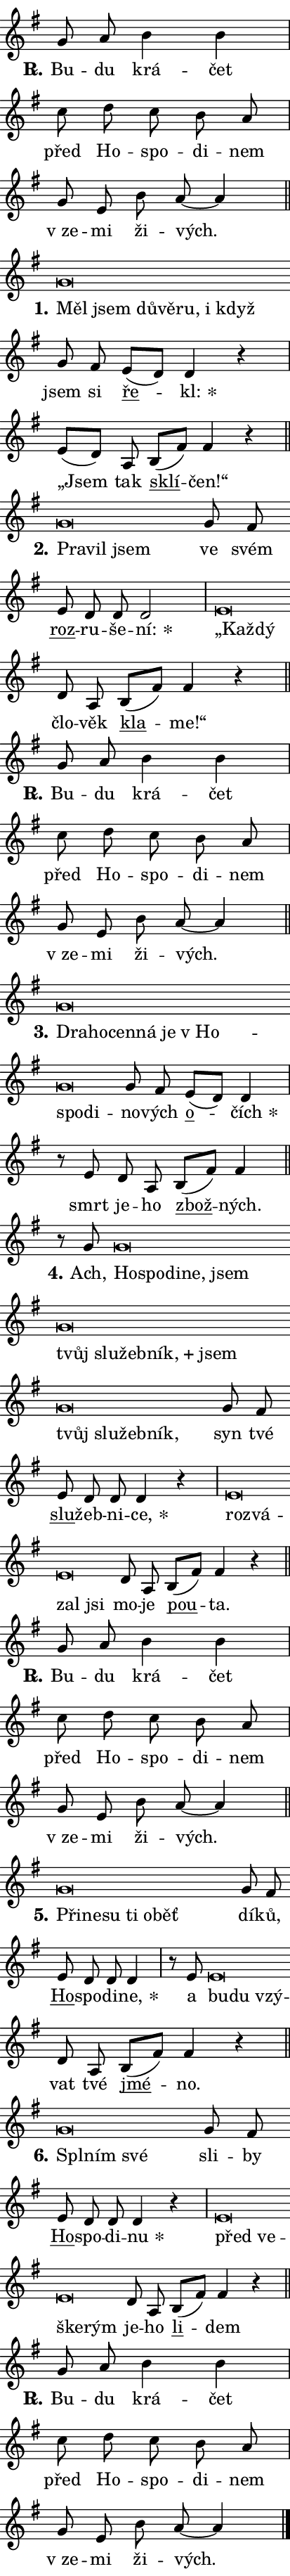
\version "2.24.0"
\header { tagline = "" }
\paper {
  indent = 0\cm
  top-margin = 0\cm
  right-margin = 0\cm
  bottom-margin = 0\cm
  left-margin = 0\cm
  paper-width = 7\cm
  page-breaking = #ly:one-page-breaking
  system-system-spacing.basic-distance = #11
  score-system-spacing.basic-distance = #11
  ragged-last = ##f
}


%% Author: Thomas Morley
%% https://lists.gnu.org/archive/html/lilypond-user/2020-05/msg00002.html
#(define (line-position grob)
"Returns position of @var[grob} in current system:
   @code{'start}, if at first time-step
   @code{'end}, if at last time-step
   @code{'middle} otherwise
"
  (let* ((col (ly:item-get-column grob))
         (ln (ly:grob-object col 'left-neighbor))
         (rn (ly:grob-object col 'right-neighbor))
         (col-to-check-left (if (ly:grob? ln) ln col))
         (col-to-check-right (if (ly:grob? rn) rn col))
         (break-dir-left
           (and
             (ly:grob-property col-to-check-left 'non-musical #f)
             (ly:item-break-dir col-to-check-left)))
         (break-dir-right
           (and
             (ly:grob-property col-to-check-right 'non-musical #f)
             (ly:item-break-dir col-to-check-right))))
        (cond ((eqv? 1 break-dir-left) 'start)
              ((eqv? -1 break-dir-right) 'end)
              (else 'middle))))

#(define (tranparent-at-line-position vctor)
  (lambda (grob)
  "Relying on @code{line-position} select the relevant enry from @var{vctor}.
Used to determine transparency,"
    (case (line-position grob)
      ((end) (not (vector-ref vctor 0)))
      ((middle) (not (vector-ref vctor 1)))
      ((start) (not (vector-ref vctor 2))))))

noteHeadBreakVisibility =
#(define-music-function (break-visibility)(vector?)
"Makes @code{NoteHead}s transparent relying on @var{break-visibility}"
#{
  \override NoteHead.transparent =
    #(tranparent-at-line-position break-visibility)
#})

#(define delete-ledgers-for-transparent-note-heads
  (lambda (grob)
    "Reads whether a @code{NoteHead} is transparent.
If so this @code{NoteHead} is removed from @code{'note-heads} from
@var{grob}, which is supposed to be @code{LedgerLineSpanner}.
As a result ledgers are not printed for this @code{NoteHead}"
    (let* ((nhds-array (ly:grob-object grob 'note-heads))
           (nhds-list
             (if (ly:grob-array? nhds-array)
                 (ly:grob-array->list nhds-array)
                 '()))
           ;; Relies on the transparent-property being done before
           ;; Staff.LedgerLineSpanner.after-line-breaking is executed.
           ;; This is fragile ...
           (to-keep
             (remove
               (lambda (nhd)
                 (ly:grob-property nhd 'transparent #f))
               nhds-list)))
      ;; TODO find a better method to iterate over grob-arrays, similiar
      ;; to filter/remove etc for lists
      ;; For now rebuilt from scratch
      (set! (ly:grob-object grob 'note-heads)  '())
      (for-each
        (lambda (nhd)
          (ly:pointer-group-interface::add-grob grob 'note-heads nhd))
        to-keep))))

hideNotes = {
  \noteHeadBreakVisibility #begin-of-line-visible
}
unHideNotes = {
  \noteHeadBreakVisibility #all-visible
}

% work-around for resetting accidentals
% https://lilypond.org/doc/v2.23/Documentation/notation/displaying-rhythms#unmetered-music
cadenzaMeasure = {
  \cadenzaOff
  \partial 1024 s1024
  \cadenzaOn
}

#(define-markup-command (accent layout props text) (markup?)
  "Underline accented syllable"
  (interpret-markup layout props
    #{\markup \override #'(offset . 4.3) \underline { #text }#}))

responsum = \markup \concat {
  "R" \hspace #-1.05 \path #0.1 #'((moveto 0 0.07) (lineto 0.9 0.8)) \hspace #0.05 "."
}

\layout {
    \context {
        \Staff
        \remove "Time_signature_engraver"
        \override LedgerLineSpanner.after-line-breaking = #delete-ledgers-for-transparent-note-heads
    }
    \context {
        \Voice {
            \override NoteHead.output-attributes = #'((class . "notehead"))
            \override Hairpin.height = #0.55
        }
    }
    \context {
        \Lyrics {
            \override StanzaNumber.output-attributes = #'((class . "stanzanumber"))
            \override LyricSpace.minimum-distance = #0.9
            \override LyricText.font-name = #"TeX Gyre Schola"
            \override LyricText.font-size = 1
            \override StanzaNumber.font-name = #"TeX Gyre Schola Bold"
            \override StanzaNumber.font-size = 1
        }
    }
}

% magnetic-lyrics.ily
%
%   written by
%     Jean Abou Samra <jean@abou-samra.fr>
%     Werner Lemberg <wl@gnu.org>
%
%   adapted by
%     Jiri Hon <jiri.hon@gmail.com>
%
% Version 2022-Apr-15

% https://www.mail-archive.com/lilypond-user@gnu.org/msg149350.html

#(define (Left_hyphen_pointer_engraver context)
   "Collect syllable-hyphen-syllable occurrences in lyrics and store
them in properties.  This engraver only looks to the left.  For
example, if the lyrics input is @code{foo -- bar}, it does the
following.

@itemize @bullet
@item
Set the @code{text} property of the @code{LyricHyphen} grob between
@q{foo} and @q{bar} to @code{foo}.

@item
Set the @code{left-hyphen} property of the @code{LyricText} grob with
text @q{foo} to the @code{LyricHyphen} grob between @q{foo} and
@q{bar}.
@end itemize

Use this auxiliary engraver in combination with the
@code{lyric-@/text::@/apply-@/magnetic-@/offset!} hook."
   (let ((hyphen #f)
         (text #f))
     (make-engraver
      (acknowledgers
       ((lyric-syllable-interface engraver grob source-engraver)
        (set! text grob)))
      (end-acknowledgers
       ((lyric-hyphen-interface engraver grob source-engraver)
        ;(when (not (grob::has-interface grob 'lyric-space-interface))
          (set! hyphen grob)));)
      ((stop-translation-timestep engraver)
       (when (and text hyphen)
         (ly:grob-set-object! text 'left-hyphen hyphen))
       (set! text #f)
       (set! hyphen #f)))))

#(define (lyric-text::apply-magnetic-offset! grob)
   "If the space between two syllables is less than the value in
property @code{LyricText@/.details@/.squash-threshold}, move the right
syllable to the left so that it gets concatenated with the left
syllable.

Use this function as a hook for
@code{LyricText@/.after-@/line-@/breaking} if the
@code{Left_@/hyphen_@/pointer_@/engraver} is active."
   (let ((hyphen (ly:grob-object grob 'left-hyphen #f)))
     (when hyphen
       (let ((left-text (ly:spanner-bound hyphen LEFT)))
         (when (grob::has-interface left-text 'lyric-syllable-interface)
           (let* ((common (ly:grob-common-refpoint grob left-text X))
                  (this-x-ext (ly:grob-extent grob common X))
                  (left-x-ext
                   (begin
                     ;; Trigger magnetism for left-text.
                     (ly:grob-property left-text 'after-line-breaking)
                     (ly:grob-extent left-text common X)))
                  ;; `delta` is the gap width between two syllables.
                  (delta (- (interval-start this-x-ext)
                            (interval-end left-x-ext)))
                  (details (ly:grob-property grob 'details))
                  (threshold (assoc-get 'squash-threshold details 0.2)))
             (when (< delta threshold)
               (let* (;; We have to manipulate the input text so that
                      ;; ligatures crossing syllable boundaries are not
                      ;; disabled.  For languages based on the Latin
                      ;; script this is essentially a beautification.
                      ;; However, for non-Western scripts it can be a
                      ;; necessity.
                      (lt (ly:grob-property left-text 'text))
                      (rt (ly:grob-property grob 'text))
                      (is-space (grob::has-interface hyphen 'lyric-space-interface))
                      (space (if is-space " " ""))
                      (space-markup (grob-interpret-markup grob " "))
                      (space-size (interval-length (ly:stencil-extent space-markup X)))
                      (extra-delta (if is-space space-size 0))
                      ;; Append new syllable.
                      (ltrt-space (if (and (string? lt) (string? rt))
                                (string-append lt space rt)
                                (make-concat-markup (list lt space rt))))
                      ;; Right-align `ltrt` to the right side.
                      (ltrt-space-markup (grob-interpret-markup
                               grob
                               (make-translate-markup
                                (cons (interval-length this-x-ext) 0)
                                (make-right-align-markup ltrt-space)))))
                 (begin
                   ;; Don't print `left-text`.
                   (ly:grob-set-property! left-text 'stencil #f)
                   ;; Set text and stencil (which holds all collected
                   ;; syllables so far) and shift it to the left.
                   (ly:grob-set-property! grob 'text ltrt-space)
                   (ly:grob-set-property! grob 'stencil ltrt-space-markup)
                   (ly:grob-translate-axis! grob (- (- delta extra-delta)) X))))))))))


#(define (lyric-hyphen::displace-bounds-first grob)
   ;; Make very sure this callback isn't triggered too early.
   (let ((left (ly:spanner-bound grob LEFT))
         (right (ly:spanner-bound grob RIGHT)))
     (ly:grob-property left 'after-line-breaking)
     (ly:grob-property right 'after-line-breaking)
     (ly:lyric-hyphen::print grob)))

squashThreshold = #0.4

\layout {
  \context {
    \Lyrics
    \consists #Left_hyphen_pointer_engraver
    \override LyricText.after-line-breaking =
      #lyric-text::apply-magnetic-offset!
    \override LyricHyphen.stencil = #lyric-hyphen::displace-bounds-first
    \override LyricText.details.squash-threshold = \squashThreshold
    \override LyricHyphen.minimum-distance = 0
    \override LyricHyphen.minimum-length = \squashThreshold
  }
}

squash = \override LyricText.details.squash-threshold = 9999
unSquash = \override LyricText.details.squash-threshold = \squashThreshold

left = \override LyricText.self-alignment-X = #LEFT
unLeft = \revert LyricText.self-alignment-X

starOffset = #(lambda (grob) 
                (let ((x_offset (ly:self-alignment-interface::aligned-on-x-parent grob)))
                  (if (= x_offset 0) 0 (+ x_offset 1.2))))

star = #(define-music-function (syllable)(string?)
"Append star separator at the end of a syllable"
#{
  \once \override LyricText.X-offset = #starOffset
  \lyricmode { \markup {
    #syllable
    \override #'((font-name . "TeX Gyre Schola Bold")) \hspace #0.2 \lower #0.65 \larger "*"
  } }
#})

starAccent = #(define-music-function (syllable)(string?)
"Append star separator at the end of a syllable and make accent"
#{
  \once \override LyricText.X-offset = #starOffset
  \lyricmode { \markup {
    \accent #syllable
    \override #'((font-name . "TeX Gyre Schola Bold")) \hspace #0.2 \lower #0.65 \larger "*"
  } }
#})

breath = #(define-music-function (syllable)(string?)
"Append breathing indicator at the end of a syllable"
#{
  \lyricmode { \markup { #syllable "+" } }
#})

optionalBreath = #(define-music-function (syllable)(string?)
"Append optional breathing indicator at the end of a syllable"
#{
  \lyricmode { \markup { #syllable "(+)" } }
#})


\score {
    <<
        \new Voice = "melody" { \cadenzaOn \key g \major \relative { g'8 a b4 b \cadenzaMeasure \bar "|" c8 d c b a \cadenzaMeasure \bar "|" g e b' a~ a4 \cadenzaMeasure \bar "||" \break } }
        \new Lyrics \lyricsto "melody" { \lyricmode { \set stanza = \responsum
Bu -- du krá -- čet před Ho -- spo -- di -- nem "v ze" -- mi ži -- vých. } }
    >>
    \layout {}
}

\score {
    <<
        \new Voice = "melody" { \cadenzaOn \key g \major \relative { g'\breve*1/16 \hideNotes \breve*1/16 \bar "" \breve*1/16 \bar "" \breve*1/16 \bar "" \breve*1/16 \bar "" \breve*1/16 \breve*1/16 \bar "" \unHideNotes g8 fis \bar "" e[( d)] d4 r \cadenzaMeasure \bar "|" e8[( d8)] a \bar "" b[( fis')] fis4 r \cadenzaMeasure \bar "||" \break } }
        \new Lyrics \lyricsto "melody" { \lyricmode { \set stanza = "1."
\left Měl \squash jsem dů -- vě -- ru, i když \unLeft \unSquash jsem si \markup \accent ře -- \star kl: „Jsem tak \markup \accent sklí -- čen!“ } }
    >>
    \layout {}
}

\score {
    <<
        \new Voice = "melody" { \cadenzaOn \key g \major \relative { g'\breve*1/16 \hideNotes \breve*1/16 \breve*1/16 \bar "" \unHideNotes g8 fis \bar "" e d d d2 \cadenzaMeasure \bar "|" e\breve*1/16 \hideNotes \breve*1/16 \bar "" \unHideNotes d8 a \bar "" b[( fis')] fis4 r \cadenzaMeasure \bar "||" \break } }
        \new Lyrics \lyricsto "melody" { \lyricmode { \set stanza = "2."
\left Pra -- \squash vil jsem \unLeft \unSquash ve svém \markup \accent roz -- ru -- še -- \star ní: \left „Kaž -- \squash dý \unLeft \unSquash člo -- věk \markup \accent kla -- me!“ } }
    >>
    \layout {}
}

\score {
    <<
        \new Voice = "melody" { \cadenzaOn \key g \major \relative { g'8 a b4 b \cadenzaMeasure \bar "|" c8 d c b a \cadenzaMeasure \bar "|" g e b' a~ a4 \cadenzaMeasure \bar "||" \break } }
        \new Lyrics \lyricsto "melody" { \lyricmode { \set stanza = \responsum
Bu -- du krá -- čet před Ho -- spo -- di -- nem "v ze" -- mi ži -- vých. } }
    >>
    \layout {}
}

\score {
    <<
        \new Voice = "melody" { \cadenzaOn \key g \major \relative { g'\breve*1/16 \hideNotes \breve*1/16 \bar "" \breve*1/16 \bar "" \breve*1/16 \bar "" \breve*1/16 \bar "" \breve*1/16 \bar "" \breve*1/16 \breve*1/16 \bar "" \unHideNotes g8 fis \bar "" e[( d)] d4 \cadenzaMeasure \bar "|" r8 e8 d8 a \bar "" b[( fis')] fis4 \cadenzaMeasure \bar "||" \break } }
        \new Lyrics \lyricsto "melody" { \lyricmode { \set stanza = "3."
\left Dra -- \squash ho -- cen -- ná je "v Ho" -- spo -- di -- \unLeft \unSquash no -- vých \markup \accent o -- \star čích smrt je -- ho \markup \accent zbož -- ných. } }
    >>
    \layout {}
}

\score {
    <<
        \new Voice = "melody" { \cadenzaOn \key g \major \relative { r8 g'8 g\breve*1/16 \hideNotes \breve*1/16 \bar "" \breve*1/16 \bar "" \breve*1/16 \bar "" \breve*1/16 \bar "" \breve*1/16 \bar "" \breve*1/16 \bar "" \breve*1/16 \bar "" \breve*1/16 \bar "" \breve*1/16 \bar "" \breve*1/16 \bar "" \breve*1/16 \bar "" \breve*1/16 \breve*1/16 \bar "" \unHideNotes g8 fis \bar "" e d d d4 r \cadenzaMeasure \bar "|" e\breve*1/16 \hideNotes \breve*1/16 \bar "" \breve*1/16 \breve*1/16 \bar "" \unHideNotes d8 a \bar "" b[( fis')] fis4 r \cadenzaMeasure \bar "||" \break } }
        \new Lyrics \lyricsto "melody" { \lyricmode { \set stanza = "4."
Ach, \left Ho -- \squash spo -- di -- ne, jsem tvůj slu -- žeb -- \breath "ník," jsem tvůj slu -- žeb -- ník, \unLeft \unSquash syn tvé \markup \accent slu -- žeb -- ni -- \star ce, \left roz -- \squash vá -- zal jsi \unLeft \unSquash mo -- je \markup \accent pou -- ta. } }
    >>
    \layout {}
}

\score {
    <<
        \new Voice = "melody" { \cadenzaOn \key g \major \relative { g'8 a b4 b \cadenzaMeasure \bar "|" c8 d c b a \cadenzaMeasure \bar "|" g e b' a~ a4 \cadenzaMeasure \bar "||" \break } }
        \new Lyrics \lyricsto "melody" { \lyricmode { \set stanza = \responsum
Bu -- du krá -- čet před Ho -- spo -- di -- nem "v ze" -- mi ži -- vých. } }
    >>
    \layout {}
}

\score {
    <<
        \new Voice = "melody" { \cadenzaOn \key g \major \relative { g'\breve*1/16 \hideNotes \breve*1/16 \bar "" \breve*1/16 \bar "" \breve*1/16 \bar "" \breve*1/16 \breve*1/16 \bar "" \unHideNotes g8 fis \bar "" e d d d4 \cadenzaMeasure \bar "|" r8 e8 e\breve*1/16 \hideNotes \breve*1/16 \breve*1/16 \bar "" \unHideNotes d8 a \bar "" b[( fis')] fis4 r \cadenzaMeasure \bar "||" \break } }
        \new Lyrics \lyricsto "melody" { \lyricmode { \set stanza = "5."
\left Při -- \squash ne -- su ti o -- běť \unLeft \unSquash dí -- ků, \markup \accent Ho -- spo -- di -- \star ne, a \left bu -- \squash du vzý -- \unLeft \unSquash vat tvé \markup \accent jmé -- no. } }
    >>
    \layout {}
}

\score {
    <<
        \new Voice = "melody" { \cadenzaOn \key g \major \relative { g'\breve*1/16 \hideNotes \breve*1/16 \breve*1/16 \bar "" \unHideNotes g8 fis \bar "" e d d d4 r \cadenzaMeasure \bar "|" e\breve*1/16 \hideNotes \breve*1/16 \bar "" \breve*1/16 \breve*1/16 \bar "" \unHideNotes d8 a \bar "" b[( fis')] fis4 r \cadenzaMeasure \bar "||" \break } }
        \new Lyrics \lyricsto "melody" { \lyricmode { \set stanza = "6."
\left Spl -- \squash ním své \unLeft \unSquash sli -- by \markup \accent Ho -- spo -- di -- \star nu \left před \squash ve -- ške -- rým \unLeft \unSquash je -- ho \markup \accent li -- dem } }
    >>
    \layout {}
}

\score {
    <<
        \new Voice = "melody" { \cadenzaOn \key g \major \relative { g'8 a b4 b \cadenzaMeasure \bar "|" c8 d c b a \cadenzaMeasure \bar "|" g e b' a~ a4 \cadenzaMeasure \bar "||" \break } \bar "|." }
        \new Lyrics \lyricsto "melody" { \lyricmode { \set stanza = \responsum
Bu -- du krá -- čet před Ho -- spo -- di -- nem "v ze" -- mi ži -- vých. } }
    >>
    \layout {}
}
